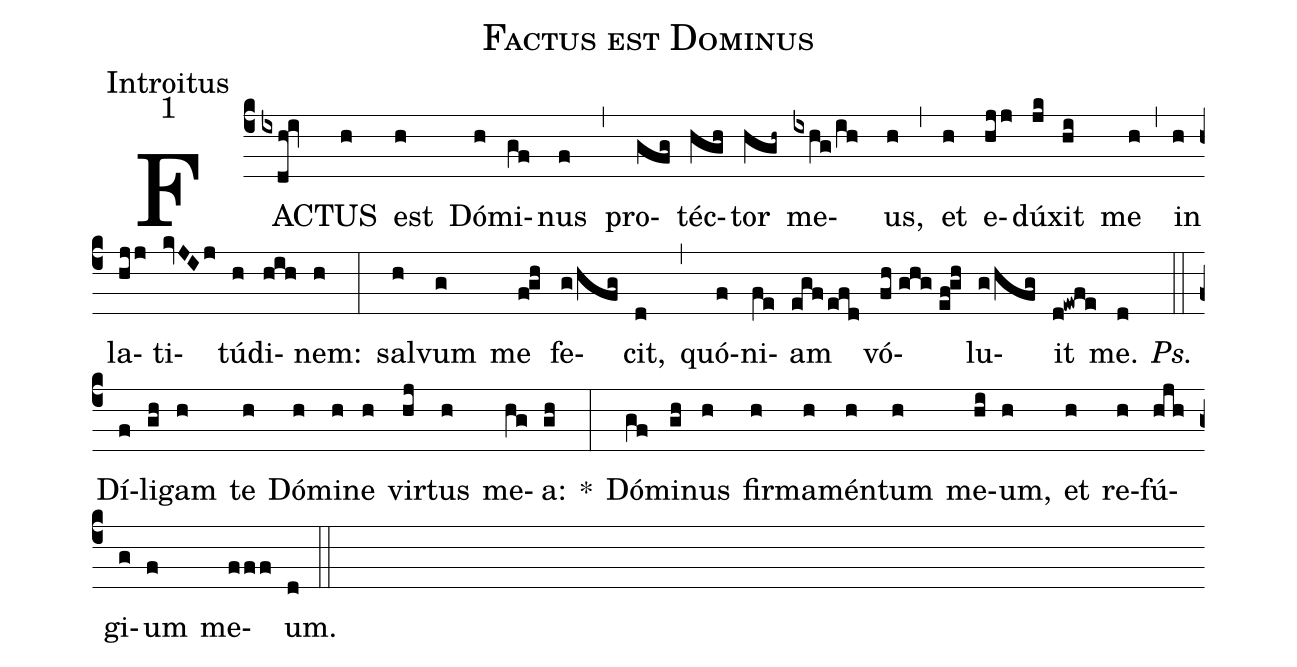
name:Factus est Dominus;
office-part:Introitus;
mode:1;
%%
annotation: Intr
annotation: I
%%
(c4) FAC(ixdh!iv)TUS(h) est(h) Dó(h)mi(gf)nus(f) (,) pro(gfg)téc(hgh)tor(hgh~) me(ixhg/ih//)us,(h) (,) et(h) e(hjj)dú(jk)xit(hi) me(h) (,) in(h) la(hjj)ti(kvJIj)tú(h)di(hih)nem:(h) (:) sal(h)vum(g) me(f!gh) fe(g/hfg)cit,(d) (,) quó(f)ni(fe)am(egf/efd) vó(fh//ghg//ef!gh)lu(g/hfg)it(d!ewfe) me.(d) <i>Ps.</i>(::) Dí(f)li(gh)gam(h) te(h) Dó(h)mi(h)ne(h) vir(hj)tus(h) me(hg)a:(gh) *(:) Dó(gf)mi(gh)nus(h) fir(h)ma(h)mén(h)tum(h) me(hi)um,(h) et(h) re(h)fú(hjh)gi(g)um(f) me(fff)um.(d) (::)
